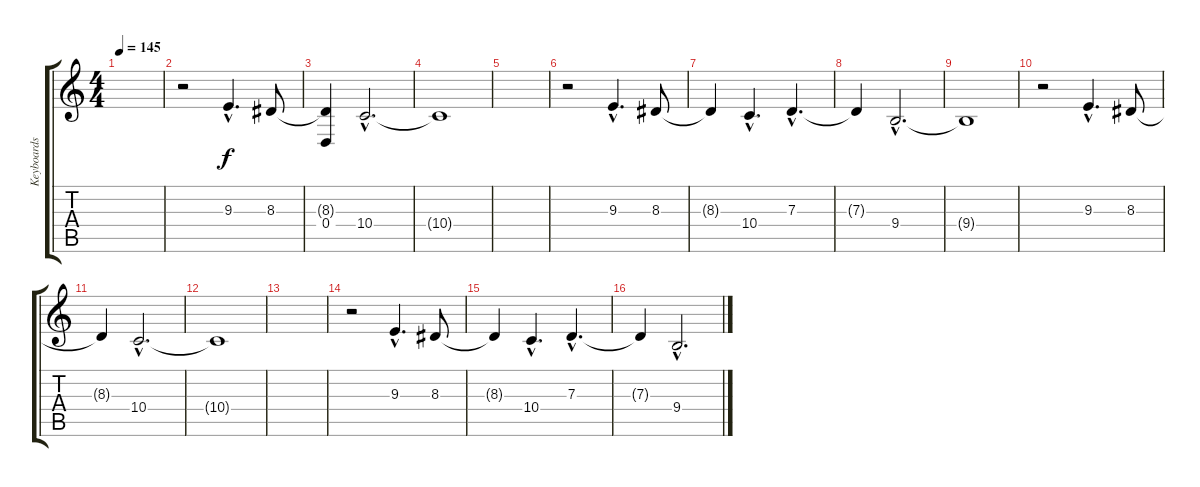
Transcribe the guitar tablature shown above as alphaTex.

\track ("Keyboards" "Keyboards") {instrument electricpiano1}
\staff {score tabs}
\tuning (E4 B3 G3 D3 A2 D2) {hide}
\ts (4 4)
\tempo 145
\clef g2
\ks c
|
r.2{volume 12 balance 8 instrument electricpiano1} 9.3{hac}.4{d} 8.3.8 |
(8.3{t} 0.4).4 10.4{hac}.2{d} |
10.4{t}.1 |
|
r.2 9.3{hac}.4{d} 8.3.8 |
8.3{t}.4 10.4{hac}.4{d} 7.3{hac}.4{d} |
7.3{t}.4 9.4{hac}.2{d} |
9.4{t}.1 |
r.2 9.3{hac}.4{d} 8.3.8 |
8.3{t}.4 10.4{hac}.2{d} |
10.4{t}.1 |
|
r.2 9.3{hac}.4{d} 8.3.8 |
8.3{t}.4 10.4{hac}.4{d} 7.3{hac}.4{d} |
7.3{t}.4 9.4{hac}.2{d}
